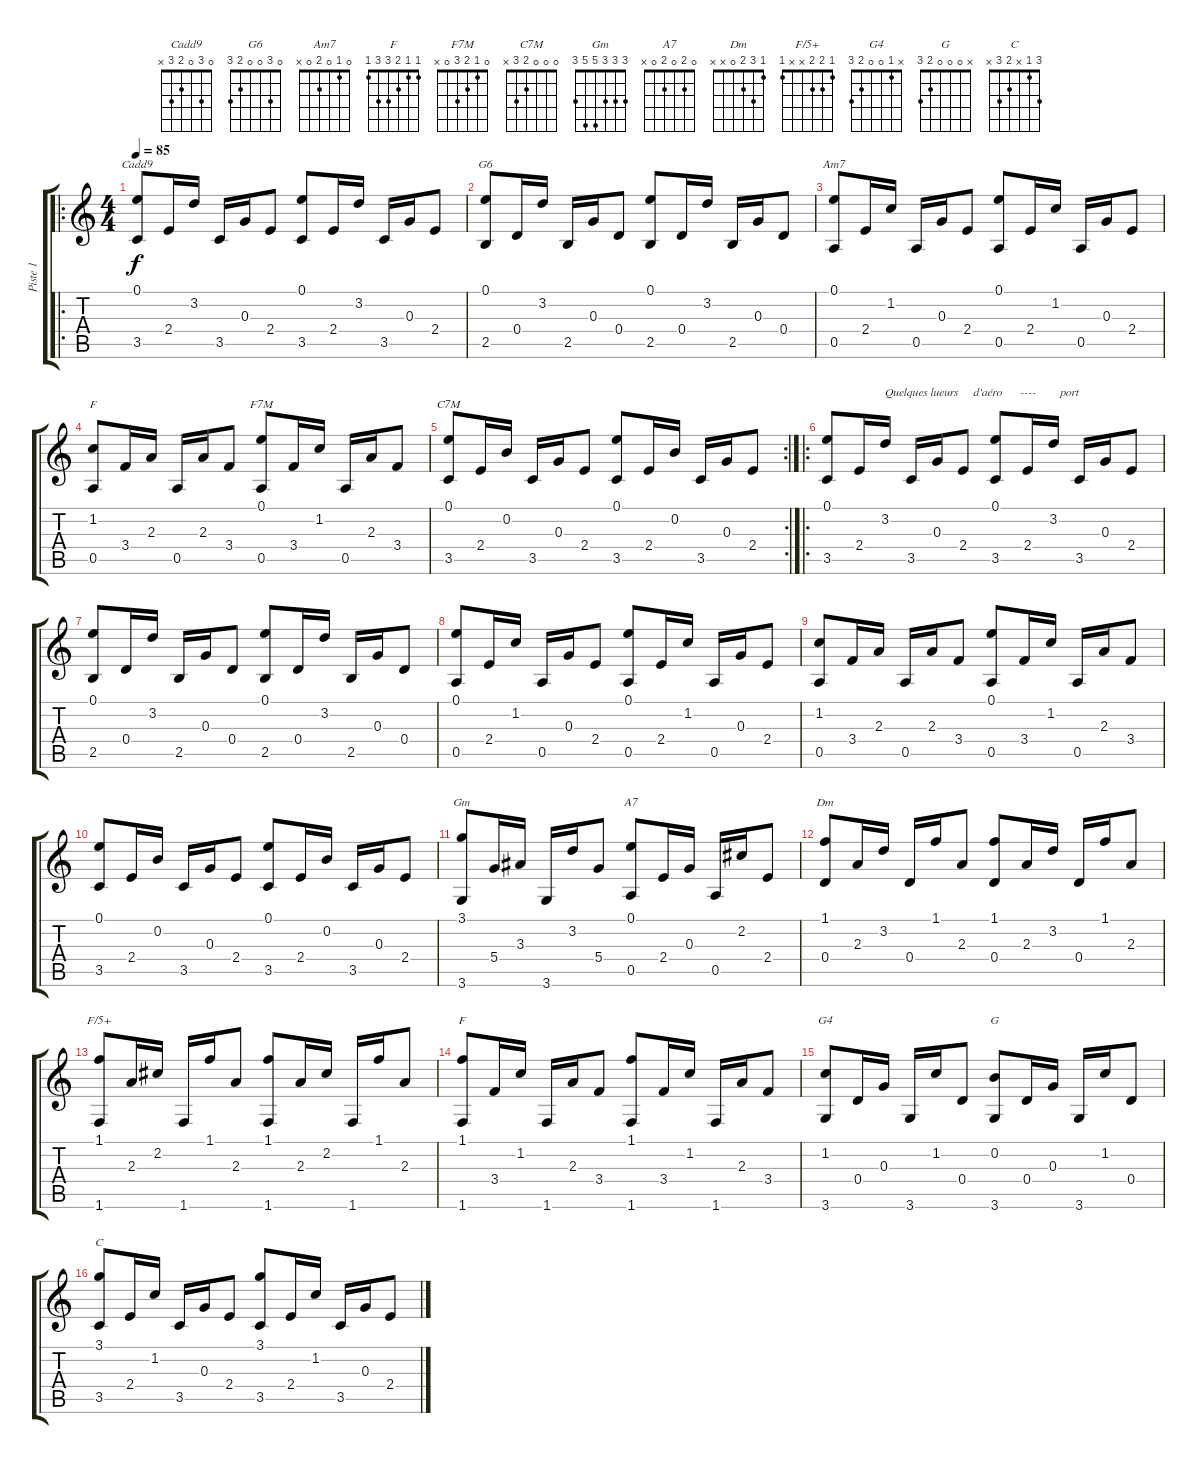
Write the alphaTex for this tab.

\track ("Piste 1" "Piste 1") {instrument acousticguitarsteel}
\staff {score tabs}
\tuning (E4 B3 G3 D3 A2 E2) {hide}
\chord ("Cadd9" 0 3 0 2 3 x)
\chord ("G6" 0 3 0 0 2 3)
\chord ("Am7" 0 1 0 2 0 x)
\chord ("F" x 1 2 3 0 x)
\chord ("F7M" 0 1 2 3 0 x)
\chord ("C7M" 0 0 0 2 3 x)
\chord ("Gm" 3 3 3 5 5 3)
\chord ("A7" 0 2 0 2 0 x)
\chord ("Dm" 1 3 2 0 x x)
\chord ("F/5+" 1 2 2 x x 1)
\chord ("F" 1 1 2 3 3 1)
\chord ("G4" x 1 0 0 2 3)
\chord ("G" x 0 0 0 2 3)
\chord ("C" 3 1 x 2 3 x)
\ro
\ts (4 4)
\tempo 85
\clef g2
\ks c
(0.1 3.5).8{ch "Cadd9" dy f instrument acousticguitarsteel} 2.4.16 3.2.16 3.5.16 0.3.16 2.4.8 (0.1 3.5).8 2.4.16 3.2.16 3.5.16 0.3.16 2.4.8 |
(0.1 2.5).8{ch "G6"} 0.4.16 3.2.16 2.5.16 0.3.16 0.4.8 (0.1 2.5).8 0.4.16 3.2.16 2.5.16 0.3.16 0.4.8 |
(0.1 0.5).8{ch "Am7"} 2.4.16 1.2.16 0.5.16 0.3.16 2.4.8 (0.1 0.5).8 2.4.16 1.2.16 0.5.16 0.3.16 2.4.8 |
(1.2 0.5).8{ch "F"} 3.4.16 2.3.16 0.5.16 2.3.16 3.4.8 (0.1 0.5).8{ch "F7M"} 3.4.16 1.2.16 0.5.16 2.3.16 3.4.8 |
\rc 2
(0.1 3.5).8{ch "C7M"} 2.4.16 0.2.16 3.5.16 0.3.16 2.4.8 (0.1 3.5).8 2.4.16 0.2.16 3.5.16 0.3.16 2.4.8 |
\ro
(0.1 3.5).8 2.4.16 3.2.16{txt "Quelques lueurs     d'aéro      ----        port"} 3.5.16 0.3.16 2.4.8 (0.1 3.5).8 2.4.16 3.2.16 3.5.16 0.3.16 2.4.8 |
(0.1 2.5).8 0.4.16 3.2.16 2.5.16 0.3.16 0.4.8 (0.1 2.5).8 0.4.16 3.2.16 2.5.16 0.3.16 0.4.8 |
(0.1 0.5).8 2.4.16 1.2.16 0.5.16 0.3.16 2.4.8 (0.1 0.5).8 2.4.16 1.2.16 0.5.16 0.3.16 2.4.8 |
(1.2 0.5).8 3.4.16 2.3.16 0.5.16 2.3.16 3.4.8 (0.1 0.5).8 3.4.16 1.2.16 0.5.16 2.3.16 3.4.8 |
(0.1 3.5).8 2.4.16 0.2.16 3.5.16 0.3.16 2.4.8 (0.1 3.5).8 2.4.16 0.2.16 3.5.16 0.3.16 2.4.8 |
(3.1 3.6).8{ch "Gm"} 5.4.16 3.3.16 3.6.16 3.2.16 5.4.8 (0.1 0.5).8{ch "A7"} 2.4.16 0.3.16 0.5.16 2.2.16 2.4.8 |
(1.1 0.4).8{ch "Dm"} 2.3.16 3.2.16 0.4.16 1.1.16 2.3.8 (1.1 0.4).8 2.3.16 3.2.16 0.4.16 1.1.16 2.3.8 |
(1.1 1.6).8{ch "F/5+"} 2.3.16 2.2.16 1.6.16 1.1.16 2.3.8 (1.1 1.6).8 2.3.16 2.2.16 1.6.16 1.1.16 2.3.8 |
(1.1 1.6).8{ch "F"} 3.4.16 1.2.16 1.6.16 2.3.16 3.4.8 (1.1 1.6).8 3.4.16 1.2.16 1.6.16 2.3.16 3.4.8 |
(1.2 3.6).8{ch "G4"} 0.4.16 0.3.16 3.6.16 1.2.16 0.4.8 (0.2 3.6).8{ch "G"} 0.4.16 0.3.16 3.6.16 1.2.16 0.4.8 |
(3.1 3.5).8{ch "C"} 2.4.16 1.2.16 3.5.16 0.3.16 2.4.8 (3.1 3.5).8 2.4.16 1.2.16 3.5.16 0.3.16 2.4.8
